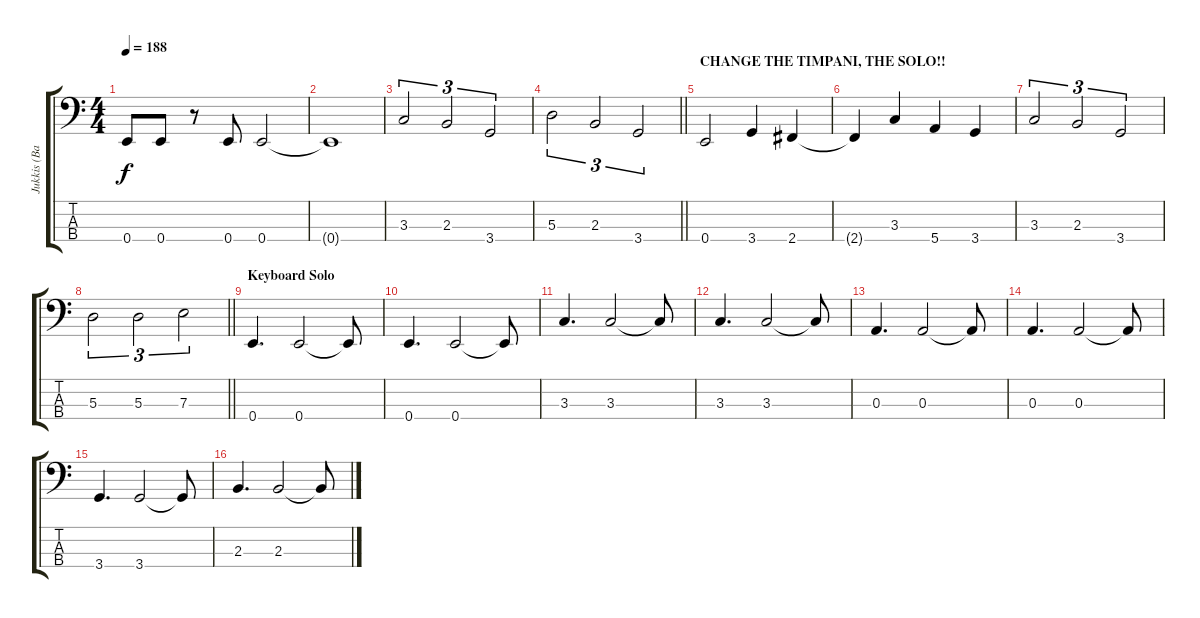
\track ("Jukkis (Bass)" "Jukkis (Ba") {instrument electricbassfinger}
\staff {score tabs}
\tuning (G2 D2 A1 E1) {hide}
\ts (4 4)
\tempo 188
\clef f4
\ks c
0.4.8{dy f} 0.4.8 r.8 0.4.8 0.4.2 |
0.4{t}.1 |
3.3.2{tu (3 2)} 2.3.2{tu (3 2)} 3.4.2{tu (3 2)} |
\barLineRight lightlight
5.3.2{tu (3 2)} 2.3.2{tu (3 2)} 3.4.2{tu (3 2)} |
\section ("" "CHANGE THE TIMPANI, THE SOLO!!")
0.4.2 3.4.4 2.4.4 |
2.4{t}.4 3.3.4 5.4.4 3.4.4 |
3.3.2{tu (3 2)} 2.3.2{tu (3 2)} 3.4.2{tu (3 2)} |
\barLineRight lightlight
5.3.2{tu (3 2)} 5.3.2{tu (3 2)} 7.3.2{tu (3 2)} |
\section ("" "Keyboard Solo")
0.4.4{d} 0.4.2 0.4{t}.8 |
0.4.4{d} 0.4.2 0.4{t}.8 |
3.3.4{d} 3.3.2 3.3{t}.8 |
3.3.4{d} 3.3.2 3.3{t}.8 |
0.3.4{d} 0.3.2 0.3{t}.8 |
0.3.4{d} 0.3.2 0.3{t}.8 |
3.4.4{d} 3.4.2 3.4{t}.8 |
2.3.4{d} 2.3.2 2.3{t}.8
